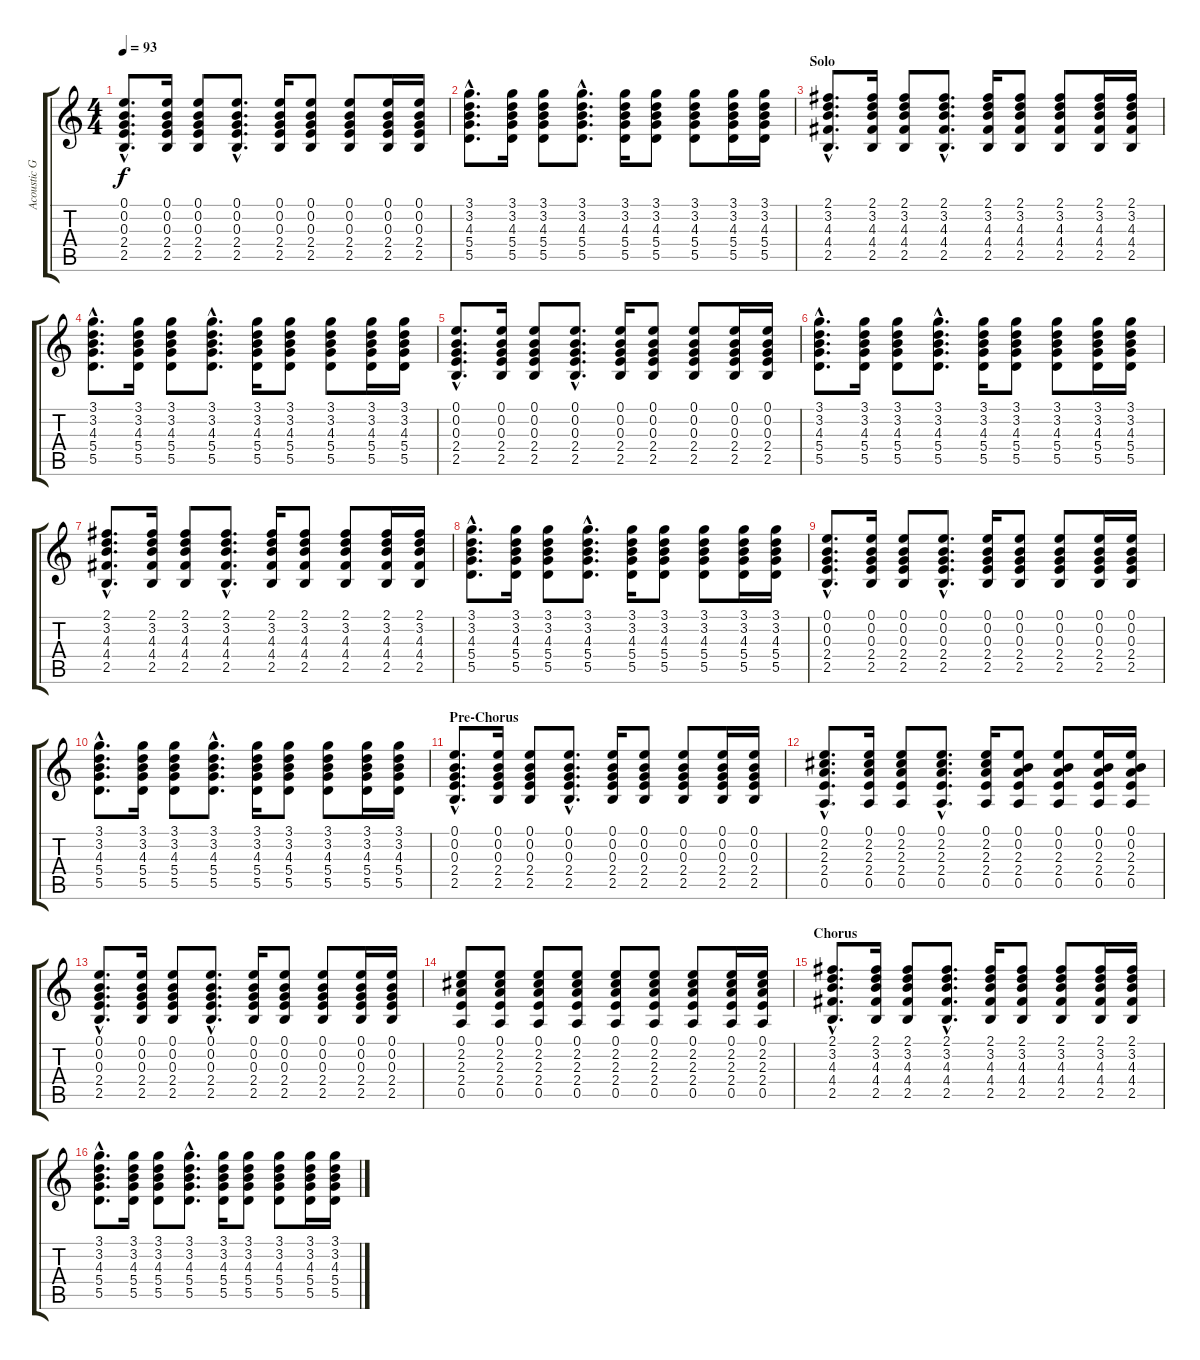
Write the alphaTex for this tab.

\track ("Acoustic Guitar (Fran)" "Acoustic G") {instrument acousticguitarsteel}
\staff {score tabs}
\tuning (E4 B3 G3 D3 A2 E2) {hide}
\ts (4 4)
\tempo 93
\clef g2
\ks c
(0.1{hac} 0.2{hac} 0.3{hac} 2.4{hac} 2.5{hac}).8{d dy f} (0.1 0.2 0.3 2.4 2.5).16 (0.1 0.2 0.3 2.4 2.5).8 (0.1{hac} 0.2{hac} 0.3{hac} 2.4{hac} 2.5{hac}).8{d} (0.1 0.2 0.3 2.4 2.5).16 (0.1 0.2 0.3 2.4 2.5).8 (0.1 0.2 0.3 2.4 2.5).8 (0.1 0.2 0.3 2.4 2.5).16 (0.1 0.2 0.3 2.4 2.5).16 |
(3.1{hac} 3.2{hac} 4.3{hac} 5.4{hac} 5.5{hac}).8{d} (3.1 3.2 4.3 5.4 5.5).16 (3.1 3.2 4.3 5.4 5.5).8 (3.1{hac} 3.2{hac} 4.3{hac} 5.4{hac} 5.5{hac}).8{d} (3.1 3.2 4.3 5.4 5.5).16 (3.1 3.2 4.3 5.4 5.5).8 (3.1 3.2 4.3 5.4 5.5).8 (3.1 3.2 4.3 5.4 5.5).16 (3.1 3.2 4.3 5.4 5.5).16 |
\section ("" "Solo")
(2.1{hac} 3.2{hac} 4.3{hac} 4.4{hac} 2.5{hac}).8{d} (2.1 3.2 4.3 4.4 2.5).16 (2.1 3.2 4.3 4.4 2.5).8 (2.1{hac} 3.2{hac} 4.3{hac} 4.4{hac} 2.5{hac}).8{d} (2.1 3.2 4.3 4.4 2.5).16 (2.1 3.2 4.3 4.4 2.5).8 (2.1 3.2 4.3 4.4 2.5).8 (2.1 3.2 4.3 4.4 2.5).16 (2.1 3.2 4.3 4.4 2.5).16 |
(3.1{hac} 3.2{hac} 4.3{hac} 5.4{hac} 5.5{hac}).8{d} (3.1 3.2 4.3 5.4 5.5).16 (3.1 3.2 4.3 5.4 5.5).8 (3.1{hac} 3.2{hac} 4.3{hac} 5.4{hac} 5.5{hac}).8{d} (3.1 3.2 4.3 5.4 5.5).16 (3.1 3.2 4.3 5.4 5.5).8 (3.1 3.2 4.3 5.4 5.5).8 (3.1 3.2 4.3 5.4 5.5).16 (3.1 3.2 4.3 5.4 5.5).16 |
(0.1{hac} 0.2{hac} 0.3{hac} 2.4{hac} 2.5{hac}).8{d} (0.1 0.2 0.3 2.4 2.5).16 (0.1 0.2 0.3 2.4 2.5).8 (0.1{hac} 0.2{hac} 0.3{hac} 2.4{hac} 2.5{hac}).8{d} (0.1 0.2 0.3 2.4 2.5).16 (0.1 0.2 0.3 2.4 2.5).8 (0.1 0.2 0.3 2.4 2.5).8 (0.1 0.2 0.3 2.4 2.5).16 (0.1 0.2 0.3 2.4 2.5).16 |
(3.1{hac} 3.2{hac} 4.3{hac} 5.4{hac} 5.5{hac}).8{d} (3.1 3.2 4.3 5.4 5.5).16 (3.1 3.2 4.3 5.4 5.5).8 (3.1{hac} 3.2{hac} 4.3{hac} 5.4{hac} 5.5{hac}).8{d} (3.1 3.2 4.3 5.4 5.5).16 (3.1 3.2 4.3 5.4 5.5).8 (3.1 3.2 4.3 5.4 5.5).8 (3.1 3.2 4.3 5.4 5.5).16 (3.1 3.2 4.3 5.4 5.5).16 |
(2.1{hac} 3.2{hac} 4.3{hac} 4.4{hac} 2.5{hac}).8{d} (2.1 3.2 4.3 4.4 2.5).16 (2.1 3.2 4.3 4.4 2.5).8 (2.1{hac} 3.2{hac} 4.3{hac} 4.4{hac} 2.5{hac}).8{d} (2.1 3.2 4.3 4.4 2.5).16 (2.1 3.2 4.3 4.4 2.5).8 (2.1 3.2 4.3 4.4 2.5).8 (2.1 3.2 4.3 4.4 2.5).16 (2.1 3.2 4.3 4.4 2.5).16 |
(3.1{hac} 3.2{hac} 4.3{hac} 5.4{hac} 5.5{hac}).8{d} (3.1 3.2 4.3 5.4 5.5).16 (3.1 3.2 4.3 5.4 5.5).8 (3.1{hac} 3.2{hac} 4.3{hac} 5.4{hac} 5.5{hac}).8{d} (3.1 3.2 4.3 5.4 5.5).16 (3.1 3.2 4.3 5.4 5.5).8 (3.1 3.2 4.3 5.4 5.5).8 (3.1 3.2 4.3 5.4 5.5).16 (3.1 3.2 4.3 5.4 5.5).16 |
(0.1{hac} 0.2{hac} 0.3{hac} 2.4{hac} 2.5{hac}).8{d} (0.1 0.2 0.3 2.4 2.5).16 (0.1 0.2 0.3 2.4 2.5).8 (0.1{hac} 0.2{hac} 0.3{hac} 2.4{hac} 2.5{hac}).8{d} (0.1 0.2 0.3 2.4 2.5).16 (0.1 0.2 0.3 2.4 2.5).8 (0.1 0.2 0.3 2.4 2.5).8 (0.1 0.2 0.3 2.4 2.5).16 (0.1 0.2 0.3 2.4 2.5).16 |
(3.1{hac} 3.2{hac} 4.3{hac} 5.4{hac} 5.5{hac}).8{d} (3.1 3.2 4.3 5.4 5.5).16 (3.1 3.2 4.3 5.4 5.5).8 (3.1{hac} 3.2{hac} 4.3{hac} 5.4{hac} 5.5{hac}).8{d} (3.1 3.2 4.3 5.4 5.5).16 (3.1 3.2 4.3 5.4 5.5).8 (3.1 3.2 4.3 5.4 5.5).8 (3.1 3.2 4.3 5.4 5.5).16 (3.1 3.2 4.3 5.4 5.5).16 |
\section ("" "Pre-Chorus")
(0.1{hac} 0.2{hac} 0.3{hac} 2.4{hac} 2.5{hac}).8{d} (0.1 0.2 0.3 2.4 2.5).16 (0.1 0.2 0.3 2.4 2.5).8 (0.1{hac} 0.2{hac} 0.3{hac} 2.4{hac} 2.5{hac}).8{d} (0.1 0.2 0.3 2.4 2.5).16 (0.1 0.2 0.3 2.4 2.5).8 (0.1 0.2 0.3 2.4 2.5).8 (0.1 0.2 0.3 2.4 2.5).16 (0.1 0.2 0.3 2.4 2.5).16 |
(0.1{hac} 2.2{hac} 2.3{hac} 2.4{hac} 0.5{hac}).8{d} (0.1 2.2 2.3 2.4 0.5).16 (0.1 2.2 2.3 2.4 0.5).8 (0.1{hac} 2.2{hac} 2.3{hac} 2.4{hac} 0.5{hac}).8{d} (0.1 2.2 2.3 2.4 0.5).16 (0.1 0.2 2.3 2.4 0.5).8 (0.1 0.2 2.3 2.4 0.5).8 (0.1 0.2 2.3 2.4 0.5).16 (0.1 0.2 2.3 2.4 0.5).16 |
(0.1{hac} 0.2{hac} 0.3{hac} 2.4{hac} 2.5{hac}).8{d} (0.1 0.2 0.3 2.4 2.5).16 (0.1 0.2 0.3 2.4 2.5).8 (0.1{hac} 0.2{hac} 0.3{hac} 2.4{hac} 2.5{hac}).8{d} (0.1 0.2 0.3 2.4 2.5).16 (0.1 0.2 0.3 2.4 2.5).8 (0.1 0.2 0.3 2.4 2.5).8 (0.1 0.2 0.3 2.4 2.5).16 (0.1 0.2 0.3 2.4 2.5).16 |
(0.1 2.2 2.3 2.4 0.5).8 (0.1 2.2 2.3 2.4 0.5).8 (0.1 2.2 2.3 2.4 0.5).8 (0.1 2.2 2.3 2.4 0.5).8 (0.1 2.2 2.3 2.4 0.5).8 (0.1 2.2 2.3 2.4 0.5).8 (0.1 2.2 2.3 2.4 0.5).8 (0.1 2.2 2.3 2.4 0.5).16 (0.1 2.2 2.3 2.4 0.5).16 |
\section ("" "Chorus")
(2.1{hac} 3.2{hac} 4.3{hac} 4.4{hac} 2.5{hac}).8{d} (2.1 3.2 4.3 4.4 2.5).16 (2.1 3.2 4.3 4.4 2.5).8 (2.1{hac} 3.2{hac} 4.3{hac} 4.4{hac} 2.5{hac}).8{d} (2.1 3.2 4.3 4.4 2.5).16 (2.1 3.2 4.3 4.4 2.5).8 (2.1 3.2 4.3 4.4 2.5).8 (2.1 3.2 4.3 4.4 2.5).16 (2.1 3.2 4.3 4.4 2.5).16 |
(3.1{hac} 3.2{hac} 4.3{hac} 5.4{hac} 5.5{hac}).8{d} (3.1 3.2 4.3 5.4 5.5).16 (3.1 3.2 4.3 5.4 5.5).8 (3.1{hac} 3.2{hac} 4.3{hac} 5.4{hac} 5.5{hac}).8{d} (3.1 3.2 4.3 5.4 5.5).16 (3.1 3.2 4.3 5.4 5.5).8 (3.1 3.2 4.3 5.4 5.5).8 (3.1 3.2 4.3 5.4 5.5).16 (3.1 3.2 4.3 5.4 5.5).16
